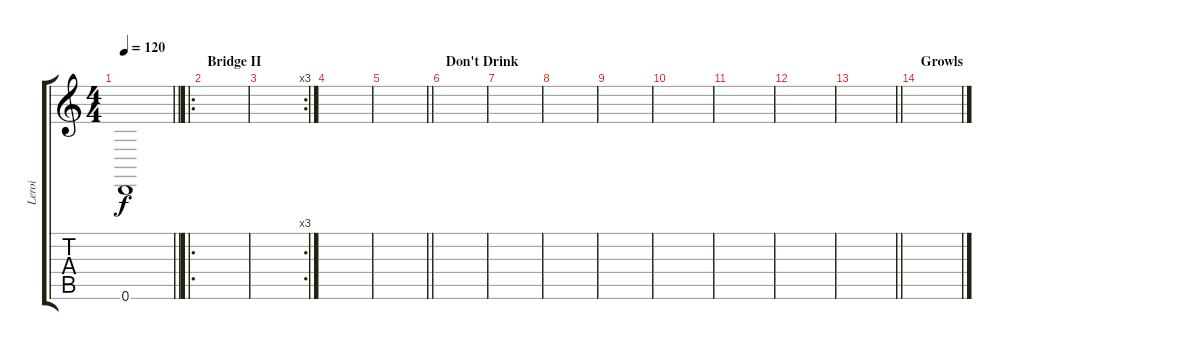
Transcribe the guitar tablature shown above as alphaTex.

\track ("Leroi" "Leroi") {instrument baritonesax}
\staff {score tabs}
\tuning (E4 B3 G3 D3 A2 D2) {hide}
\ts (4 4)
\tempo 120
\clef g2
\barLineRight lightlight
\ks c
0.6.1{dy f} |
\ro
\section ("" "Bridge II")
|
\rc 3
|
|
\barLineRight lightlight
|
\section ("" "Don't Drink")
|
|
|
|
|
|
|
\barLineRight lightlight
|
\section ("" "Growls")
